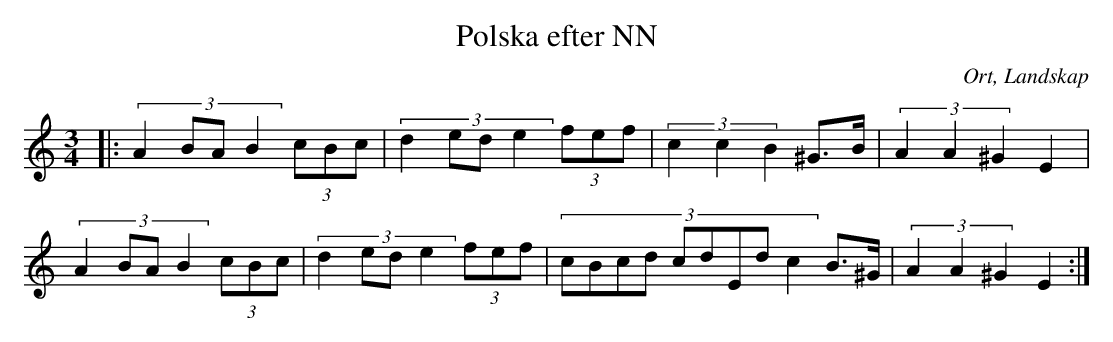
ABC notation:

X:1
T:Polska efter NN
O:Ort, Landskap
M:3/4
L:1/8
K:C
|: (3:2:4 A2 BA B2 (3cBc| (3:2:4 d2 ed e2 (3fef|(3:2:3 c2 c2 B2 ^G>B|(3:2:3 A2 A2 ^G2 E2|
(3:2:4 A2 BA B2 (3cBc| (3:2:4 d2 ed e2 (3fef|(3:2:9 cBcd cdEd c2 B>^G|(3:2:3 A2 A2 ^G2 E2:|
